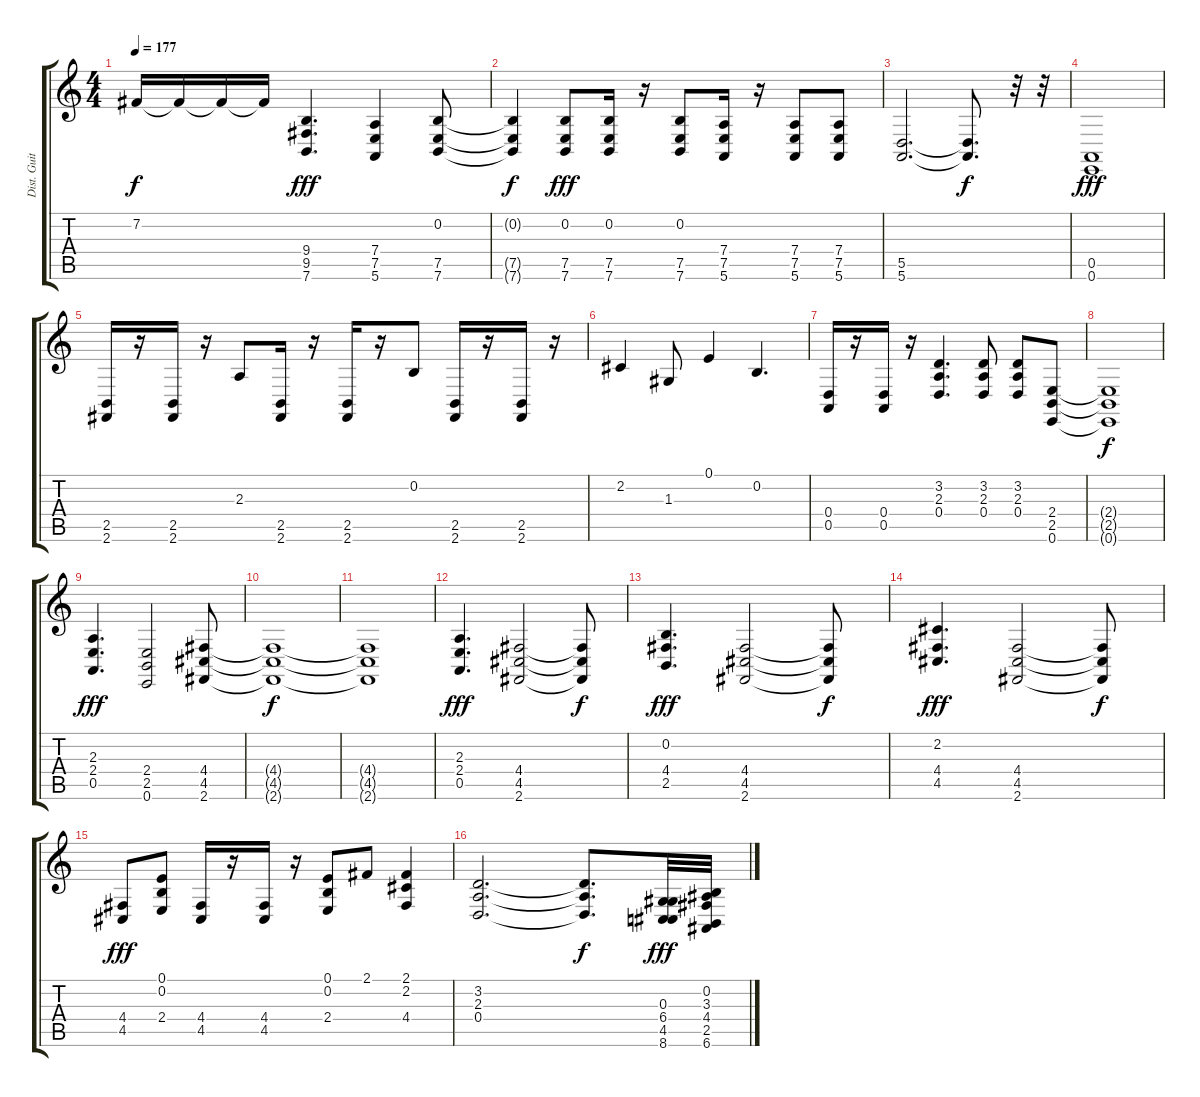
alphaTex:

\track ("Dist. Guitar 4" "Dist. Guit") {instrument lead8bassandlead}
\staff {score tabs}
\tuning (E4 B3 G3 D3 A2 E2) {hide}
\ts (4 4)
\tempo 177
\clef g2
\ks c
7.2{t}.16{dy f} 7.2{t}.16 7.2{t}.16 7.2{t}.16 (9.4 9.5 7.6).4{d dy fff} (7.4 7.5 5.6).4 (0.2 7.5 7.6).8 |
(0.2{t} 7.5{t} 7.6{t}).4{dy f} (0.2 7.5 7.6).8{dy fff} (0.2 7.5 7.6).16 r.16 (0.2 7.5 7.6).8 (7.4 7.5 5.6).16 r.16 (7.4 7.5 5.6).8 (7.4 7.5 5.6).8 |
(5.5 5.6).2{d} (5.5{t} 5.6{t}).8{d dy f} r.32 r.32 |
(0.5 0.6).1{dy fff} |
(2.5 2.6).16 r.16 (2.5 2.6).16 r.16 2.3.8 (2.5 2.6).16 r.16 (2.5 2.6).16 r.16 0.2.8 (2.5 2.6).16 r.16 (2.5 2.6).16 r.16 |
2.2.4 1.3.8 0.1.4 0.2.4{d} |
(0.4 0.5).16 r.16 (0.4 0.5).16 r.16 (3.2 2.3 0.4).4{d} (3.2 2.3 0.4).8 (3.2 2.3 0.4).8 (2.4 2.5 0.6).8 |
(2.4{t} 2.5{t} 0.6{t}).1{dy f} |
(2.3 2.4 0.5).4{d dy fff} (2.4 2.5 0.6).2 (4.4 4.5 2.6).8 |
(4.4{t} 4.5{t} 2.6{t}).1{dy f} |
(4.4{t} 4.5{t} 2.6{t}).1 |
(2.3 2.4 0.5).4{d dy fff} (4.4 4.5 2.6).2 (4.4{t} 4.5{t} 2.6{t}).8{dy f} |
(0.2 4.4 2.5).4{d dy fff} (4.4 4.5 2.6).2 (4.4{t} 4.5{t} 2.6{t}).8{dy f} |
(2.2 4.4 4.5).4{d dy fff} (4.4 4.5 2.6).2 (4.4{t} 4.5{t} 2.6{t}).8{dy f} |
(4.4 4.5).8{dy fff} (0.1 0.2 2.4).8 (4.4 4.5).16 r.16 (4.4 4.5).16 r.16 (0.1 0.2 2.4).8 2.1.8 (2.1 2.2 4.4).4 |
(3.2 2.3 0.4).2{d} (3.2{t} 2.3{t} 0.4{t}).8{d dy f} (0.3 6.4 4.5 8.6).32{dy fff} (0.2 3.3 4.4 2.5 6.6).32
